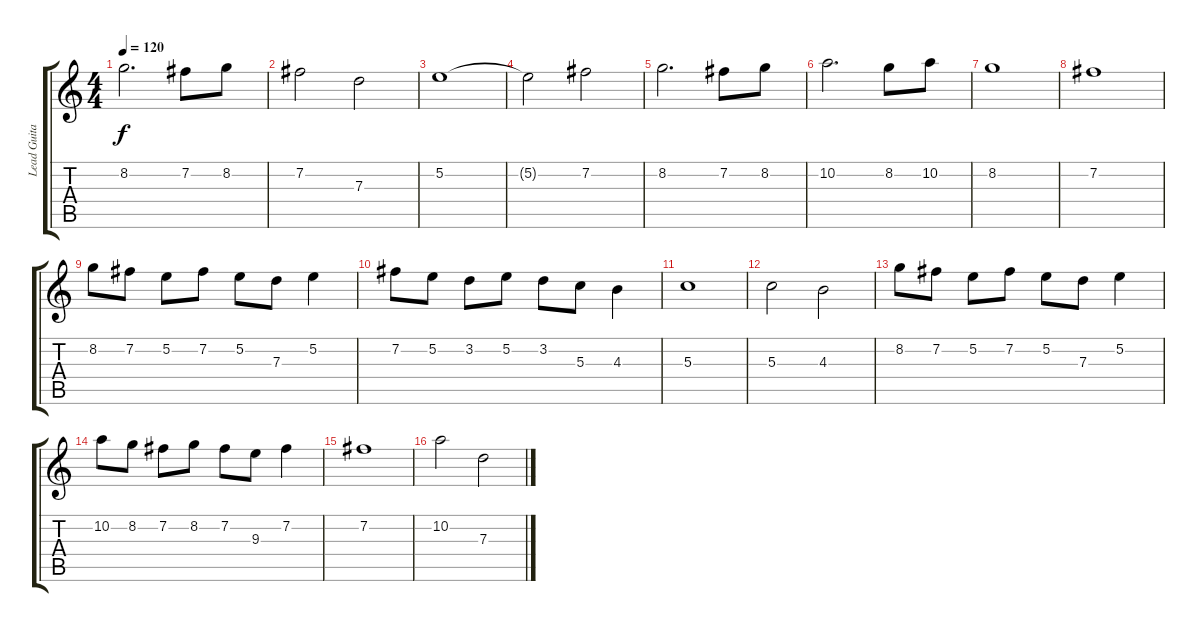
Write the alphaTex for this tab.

\track ("Lead Guitar 2" "Lead Guita") {instrument overdrivenguitar}
\staff {score tabs}
\tuning (E4 B3 G3 D3 A2 E2) {hide}
\ts (4 4)
\tempo 120
\clef g2
\ks c
8.2.2{d dy f} 7.2.8 8.2.8 |
7.2.2 7.3.2 |
5.2.1 |
5.2{t}.2 7.2.2 |
8.2.2{d} 7.2.8 8.2.8 |
10.2.2{d} 8.2.8 10.2.8 |
8.2.1 |
7.2.1 |
8.2.8 7.2.8 5.2.8 7.2.8 5.2.8 7.3.8 5.2.4 |
7.2.8 5.2.8 3.2.8 5.2.8 3.2.8 5.3.8 4.3.4 |
5.3.1 |
5.3.2 4.3.2 |
8.2.8 7.2.8 5.2.8 7.2.8 5.2.8 7.3.8 5.2.4 |
10.2.8 8.2.8 7.2.8 8.2.8 7.2.8 9.3.8 7.2.4 |
7.2.1 |
10.2.2 7.3.2
